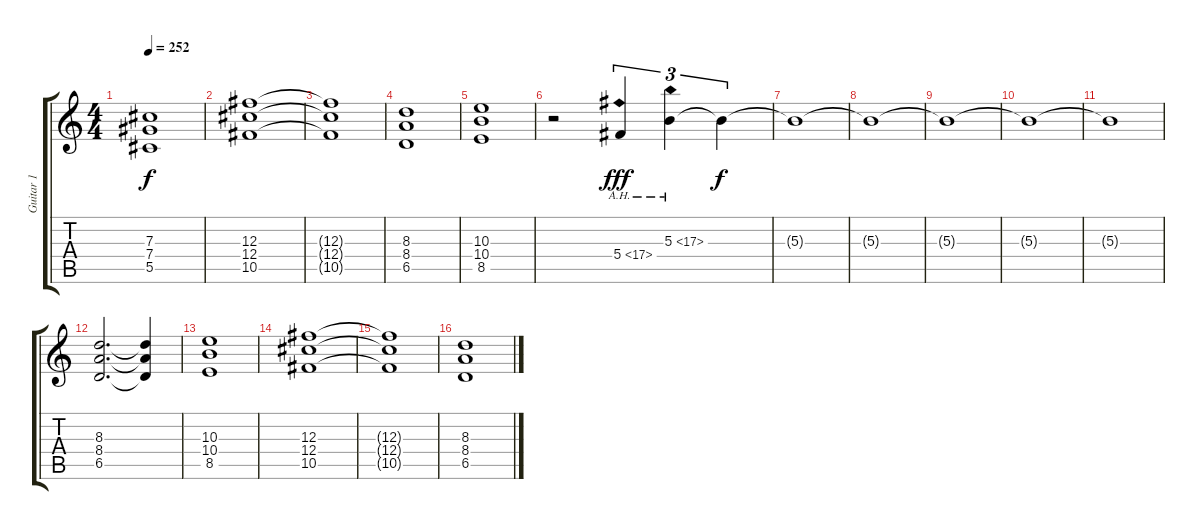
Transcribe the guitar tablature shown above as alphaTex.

\track ("Guitar 1" "Guitar 1") {instrument overdrivenguitar}
\staff {score tabs}
\tuning (Eb4 Bb3 Gb3 Db3 Ab2 Eb2) {hide}
\ts (4 4)
\tempo 252
\clef g2
\ks c
(7.3 7.4 5.5).1{dy f} |
(12.3 12.4 10.5).1 |
(12.3{t} 12.4{t} 10.5{t}).1 |
(8.3 8.4 6.5).1 |
(10.3 10.4 8.5).1 |
r.2 5.4{ah 12}.4{tu (3 2) dy fff} 5.3{ah 12}.4{tu (3 2)} 5.3{t}.4{tu (3 2) dy f} |
5.3{t}.1 |
5.3{t}.1 |
5.3{t}.1 |
5.3{t}.1 |
5.3{t}.1 |
(8.3 8.4 6.5).2{d} (8.3{t} 8.4{t} 6.5{t}).4 |
(10.3 10.4 8.5).1 |
(12.3 12.4 10.5).1 |
(12.3{t} 12.4{t} 10.5{t}).1 |
(8.3 8.4 6.5).1
